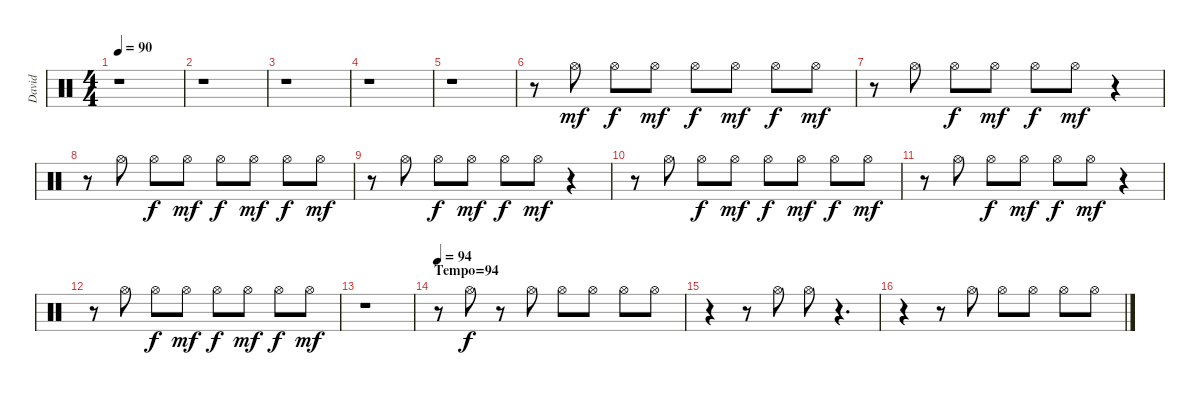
\track ("David" "David") {instrument percussion}
\staff {score}
\articulation defaults
\ts (4 4)
\tempo 90
\clef neutral
\ks c
r.1{dy f} |
r.1 |
r.1 |
r.1 |
r.1 |
r.8 "Hi-Hat (open)".8{dy mf} "Hi-Hat (open)".8{dy f} "Hi-Hat (open)".8{dy mf} "Hi-Hat (open)".8{dy f} "Hi-Hat (open)".8{dy mf} "Hi-Hat (open)".8{dy f} "Hi-Hat (open)".8{dy mf} |
r.8 "Hi-Hat (open)".8 "Hi-Hat (open)".8{dy f} "Hi-Hat (open)".8{dy mf} "Hi-Hat (open)".8{dy f} "Hi-Hat (open)".8{dy mf} r.4 |
r.8 "Hi-Hat (open)".8 "Hi-Hat (open)".8{dy f} "Hi-Hat (open)".8{dy mf} "Hi-Hat (open)".8{dy f} "Hi-Hat (open)".8{dy mf} "Hi-Hat (open)".8{dy f} "Hi-Hat (open)".8{dy mf} |
r.8 "Hi-Hat (open)".8 "Hi-Hat (open)".8{dy f} "Hi-Hat (open)".8{dy mf} "Hi-Hat (open)".8{dy f} "Hi-Hat (open)".8{dy mf} r.4 |
r.8 "Hi-Hat (open)".8 "Hi-Hat (open)".8{dy f} "Hi-Hat (open)".8{dy mf} "Hi-Hat (open)".8{dy f} "Hi-Hat (open)".8{dy mf} "Hi-Hat (open)".8{dy f} "Hi-Hat (open)".8{dy mf} |
r.8 "Hi-Hat (open)".8 "Hi-Hat (open)".8{dy f} "Hi-Hat (open)".8{dy mf} "Hi-Hat (open)".8{dy f} "Hi-Hat (open)".8{dy mf} r.4 |
r.8 "Hi-Hat (open)".8 "Hi-Hat (open)".8{dy f} "Hi-Hat (open)".8{dy mf} "Hi-Hat (open)".8{dy f} "Hi-Hat (open)".8{dy mf} "Hi-Hat (open)".8{dy f} "Hi-Hat (open)".8{dy mf} |
r.1 |
\section ("" "Tempo=94")
\tempo 94
r.8 "Hi-Hat (open)".8{dy f} r.8 "Hi-Hat (open)".8 "Hi-Hat (open)".8 "Hi-Hat (open)".8 "Hi-Hat (open)".8 "Hi-Hat (open)".8 |
r.4 r.8 "Hi-Hat (open)".8 "Hi-Hat (open)".8 r.4{d} |
r.4 r.8 "Hi-Hat (open)".8 "Hi-Hat (open)".8 "Hi-Hat (open)".8 "Hi-Hat (open)".8 "Hi-Hat (open)".8
